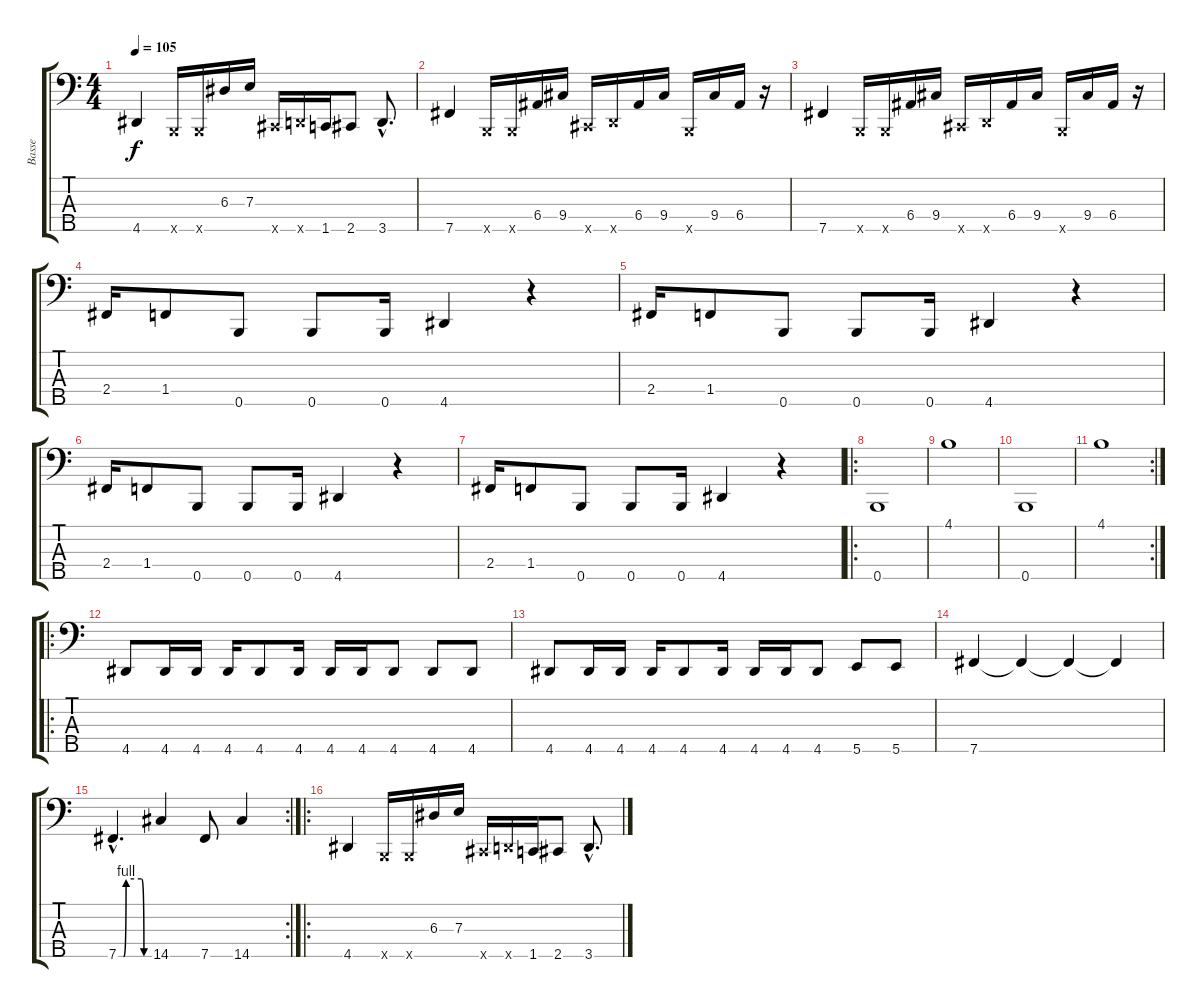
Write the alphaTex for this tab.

\track ("Basse" "Basse") {instrument electricbasspick}
\staff {score tabs}
\tuning (G2 D2 A1 E1 B0) {hide}
\ts (4 4)
\tempo 105
\clef f4
\ks c
4.5.4{dy f} 0.5{x}.16{instrument slapbass2} 0.5{x}.16 6.3.16 7.3.16 2.5{x}.16 3.5{x}.16 1.5.16{instrument electricbasspick} 2.5.8 3.5{hac}.8{d} |
7.5.4{instrument electricbasspick} 0.5{x}.16{instrument slapbass2} 0.5{x}.16 6.4.16 9.4.16 2.5{x}.16 3.5{x}.16 6.4.16 9.4.16 0.5{x}.16 9.4.16 6.4.16 r.16 |
7.5.4{instrument electricbasspick} 0.5{x}.16{instrument slapbass2} 0.5{x}.16 6.4.16 9.4.16 2.5{x}.16 3.5{x}.16 6.4.16 9.4.16 0.5{x}.16 9.4.16 6.4.16 r.16 |
2.4.16 1.4.8 0.5.8 0.5.8 0.5.16 4.5.4 r.4 |
2.4.16 1.4.8 0.5.8 0.5.8 0.5.16 4.5.4 r.4 |
2.4.16 1.4.8 0.5.8 0.5.8 0.5.16 4.5.4 r.4 |
2.4.16 1.4.8 0.5.8 0.5.8 0.5.16 4.5.4 r.4 |
\ro
0.5.1 |
4.1.1 |
0.5.1 |
\rc 2
4.1.1 |
\ro
4.5.8 4.5.16 4.5.16 4.5.16 4.5.8 4.5.16 4.5.16 4.5.16 4.5.8 4.5.8 4.5.8 |
4.5.8 4.5.16 4.5.16 4.5.16 4.5.8 4.5.16 4.5.16 4.5.16 4.5.8 5.5.8 5.5.8 |
7.5.4 7.5{t}.4 7.5{t}.4 7.5{t}.4 |
\rc 2
7.5{be (custom 0 0 10 0 15 4 45 4 50 0 60 0) hac}.4{d} 14.5.4 7.5.8 14.5.4 |
\ro
4.5.4 0.5{x}.16{instrument slapbass2} 0.5{x}.16 6.3.16 7.3.16 2.5{x}.16 3.5{x}.16 1.5.16{instrument electricbasspick} 2.5.8 3.5{hac}.8{d}
